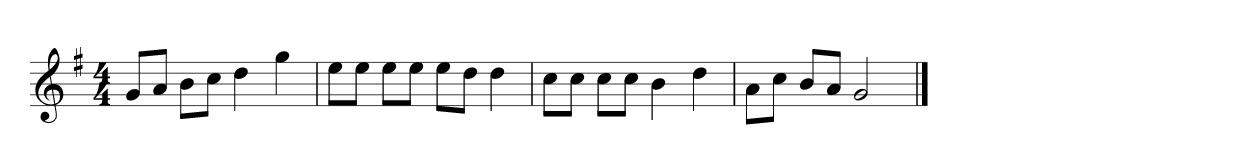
**kern
*part1
*staff1
*k[f#]
*M4/4
*MM120
=1
8gL
8aJ
8bL
8ccJ
4dd
4gg
=2
8eeL
8eeJ
8eeL
8eeJ
8eeL
8ddJ
4dd
=3
8ccL
8ccJ
8ccL
8ccJ
4b
4dd
=4
8aL
8ccJ
8bL
8aJ
2g
==
*-
